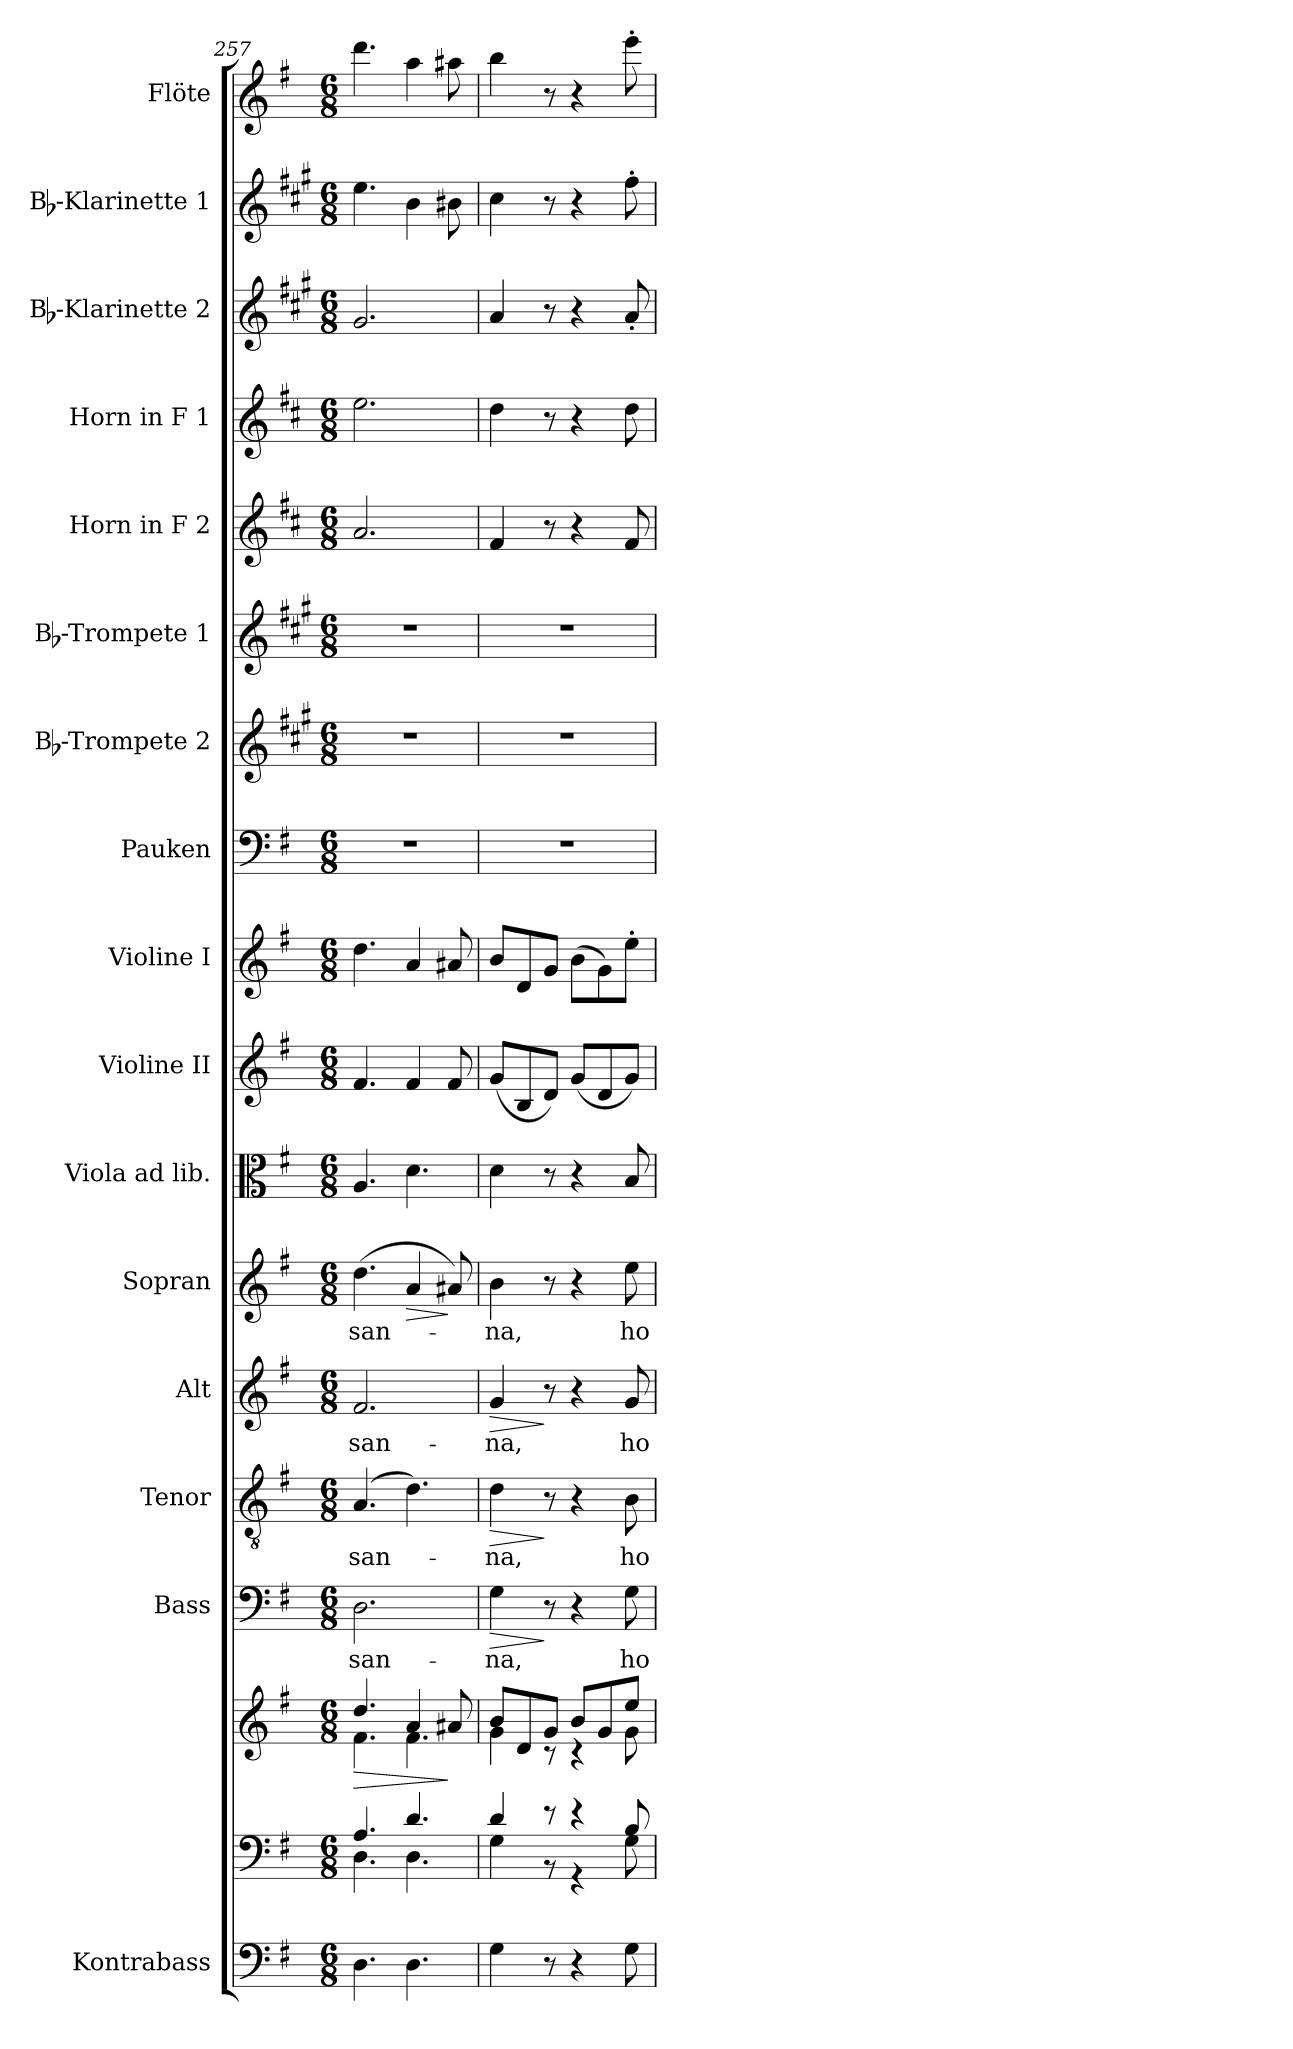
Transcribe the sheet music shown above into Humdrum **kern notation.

**kern	**kern	**kern	**dynam	**kern	**text	**dynam	**kern	**text	**dynam	**kern	**text	**dynam	**kern	**text	**dynam	**kern	**kern	**kern	**kern	**kern	**kern	**kern	**kern	**kern	**kern	**kern
*part17	*part16	*part16	*part16	*part15	*part15	*part15	*part14	*part14	*part14	*part13	*part13	*part13	*part12	*part12	*part12	*part11	*part10	*part9	*part8	*part7	*part6	*part5	*part4	*part3	*part2	*part1
*staff18	*staff17	*staff16	*staff16/17	*staff15	*staff15	*staff15	*staff14	*staff14	*staff14	*staff13	*staff13	*staff13	*staff12	*staff12	*staff12	*staff11	*staff10	*staff9	*staff8	*staff7	*staff6	*staff5	*staff4	*staff3	*staff2	*staff1
*I"Kontrabass	*	*	*	*I"Bass	*	*	*I"Tenor	*	*	*I"Alt	*	*	*I"Sopran	*	*	*I"Viola ad lib.	*I"Violine II	*I"Violine I	*I"Pauken	*I"Bb-Trompete 2	*I"Bb-Trompete 1	*I"Horn in F 2	*I"Horn in F 1	*I"Bb-Klarinette 2	*I"Bb-Klarinette 1	*I"Flöte
*I'Kb.	*	*	*	*I'B.	*	*	*I'T.	*	*	*I'A.	*	*	*I'S.	*	*	*I'Vla.	*I'Vl. II	*I'Vl. I	*I'Pk.	*I'Bb Trp. 2	*I'Bb Trp. 1	*	*	*I'Bb Kl. 2	*I'Bb Kl. 1	*I'Fl.
*clefF4	*clefF4	*clefG2	*	*clefF4	*	*	*clefGv2	*	*	*clefG2	*	*	*clefG2	*	*	*clefC3	*clefG2	*clefG2	*clefF4	*clefG2	*clefG2	*clefG2	*clefG2	*clefG2	*clefG2	*clefG2
*ITrd7c12	*	*	*	*	*	*	*	*	*	*	*	*	*	*	*	*	*	*	*	*ITrd1c2	*ITrd1c2	*ITrd4c7	*ITrd4c7	*ITrd1c2	*ITrd1c2	*
*k[f#]	*k[f#]	*k[f#]	*	*k[f#]	*	*	*k[f#]	*	*	*k[f#]	*	*	*k[f#]	*	*	*k[f#]	*k[f#]	*k[f#]	*k[f#]	*k[f#]	*k[f#]	*k[f#]	*k[f#]	*k[f#]	*k[f#]	*k[f#]
*G:	*G:	*G:	*	*G:	*	*	*G:	*	*	*G:	*	*	*G:	*	*	*G:	*G:	*G:	*G:	*G:	*G:	*G:	*G:	*G:	*G:	*G:
*M6/8	*M6/8	*M6/8	*	*M6/8	*	*	*M6/8	*	*	*M6/8	*	*	*M6/8	*	*	*M6/8	*M6/8	*M6/8	*M6/8	*M6/8	*M6/8	*M6/8	*M6/8	*M6/8	*M6/8	*M6/8
=257	=257	=257	=257	=257	=257	=257	=257	=257	=257	=257	=257	=257	=257	=257	=257	=257	=257	=257	=257	=257	=257	=257	=257	=257	=257	=257
*	*^	*	*	*	*	*	*	*	*	*	*	*	*	*	*	*	*	*	*	*	*	*	*	*	*	*
!	!	!	!	!LO:HP:b	!	!LO:LY:b	!	!	!LO:LY:b	!	!	!LO:LY:b	!	!	!LO:LY:b	!	!	!	!	!	!	!	!	!	!	!	!
*	*	*	*^	*	*	*	*	*	*	*	*	*	*	*	*	*	*	*	*	*	*	*	*	*	*	*	*
4.DD\	4.A/	4.D\	4.dd/	4.f#\	>	2.D\	-san-	.	(4.A/	-san-	.	2.f#/	-san-	.	(>4.dd\	-san-	.	4.A/	4.f#/	4.dd\	2.r	2.r	2.r	2.d/	2.a\	2.f#/	4.dd\	4.ddd\
!	!	!	!	!	!	!	!	!	!	!	!	!	!	!	!	!	!LO:HP:b	!	!	!	!	!	!	!	!	!	!	!
4.DD\	4.d/	4.D\	4a/	4.f#\	.	.	.	.	4.d\)	.	.	.	.	.	4a/	.	>	4.d\	4f#/	4a/	.	.	.	.	.	.	4a\	4aa\
.	.	.	8a#X/	.	]	.	.	.	.	.	.	.	.	.	8a#X/)	.	]	.	8f#/	8a#X/	.	.	.	.	.	.	8a#X\	8aa#X\
=258	=258	=258	=258	=258	=258	=258	=258	=258	=258	=258	=258	=258	=258	=258	=258	=258	=258	=258	=258	=258	=258	=258	=258	=258	=258	=258	=258	=258
!	!	!	!	!	!	!	!LO:LY:b	!LO:HP:b	!	!LO:LY:b	!LO:HP:b	!	!LO:LY:b	!LO:HP:b	!	!LO:LY:b	!	!	!	!	!	!	!	!	!	!	!	!
4GG\	4d/	4G\	8b/L	4g\	.	4G\	-na,	>	4d\	-na,	>	4g/	-na,	>	4b\	-na,	.	4d\	(<8g/L	8b/L	2.r	2.r	2.r	4B/	4g\	4g/	4b\	4bb\
.	.	.	8d/	.	.	.	.	.	.	.	.	.	.	.	.	.	.	.	8B/	8d/	.	.	.	.	.	.	.	.
8r	8r	8r	8g/J	8rc	.	8r	.	]	8r	.	]	8r	.	]	8r	.	.	8r	8d/J)	8g/J	.	.	.	8r	8r	8r	8r	8r
4r	4r	4r	8b/L	4rc	.	4r	.	.	4r	.	.	4r	.	.	4r	.	.	4r	(<8g/L	(>8b\L	.	.	.	4r	4r	4r	4r	4r
.	.	.	8g/	.	.	.	.	.	.	.	.	.	.	.	.	.	.	.	8d/	8g\)	.	.	.	.	.	.	.	.
!	!	!	!	!	!	!	!LO:LY:b	!	!	!LO:LY:b	!	!	!LO:LY:b	!	!	!LO:LY:b	!	!	!	!	!	!	!	!	!	!	!	!
8GG\	8B/	8G\	8ee/J	8g\	.	8G\	ho-	.	8B\	ho-	.	8g/	ho-	.	8ee\	ho-	.	8B/	8g/J)	8ee'>\J	.	.	.	8B/	8g\	8g'</	8ee'>\	8eee'>\
*	*v	*v	*	*	*	*	*	*	*	*	*	*	*	*	*	*	*	*	*	*	*	*	*	*	*	*	*	*
*	*	*v	*v	*	*	*	*	*	*	*	*	*	*	*	*	*	*	*	*	*	*	*	*	*	*	*	*
=	=	=	=	=	=	=	=	=	=	=	=	=	=	=	=	=	=	=	=	=	=	=	=	=	=	=
*-	*-	*-	*-	*-	*-	*-	*-	*-	*-	*-	*-	*-	*-	*-	*-	*-	*-	*-	*-	*-	*-	*-	*-	*-	*-	*-
